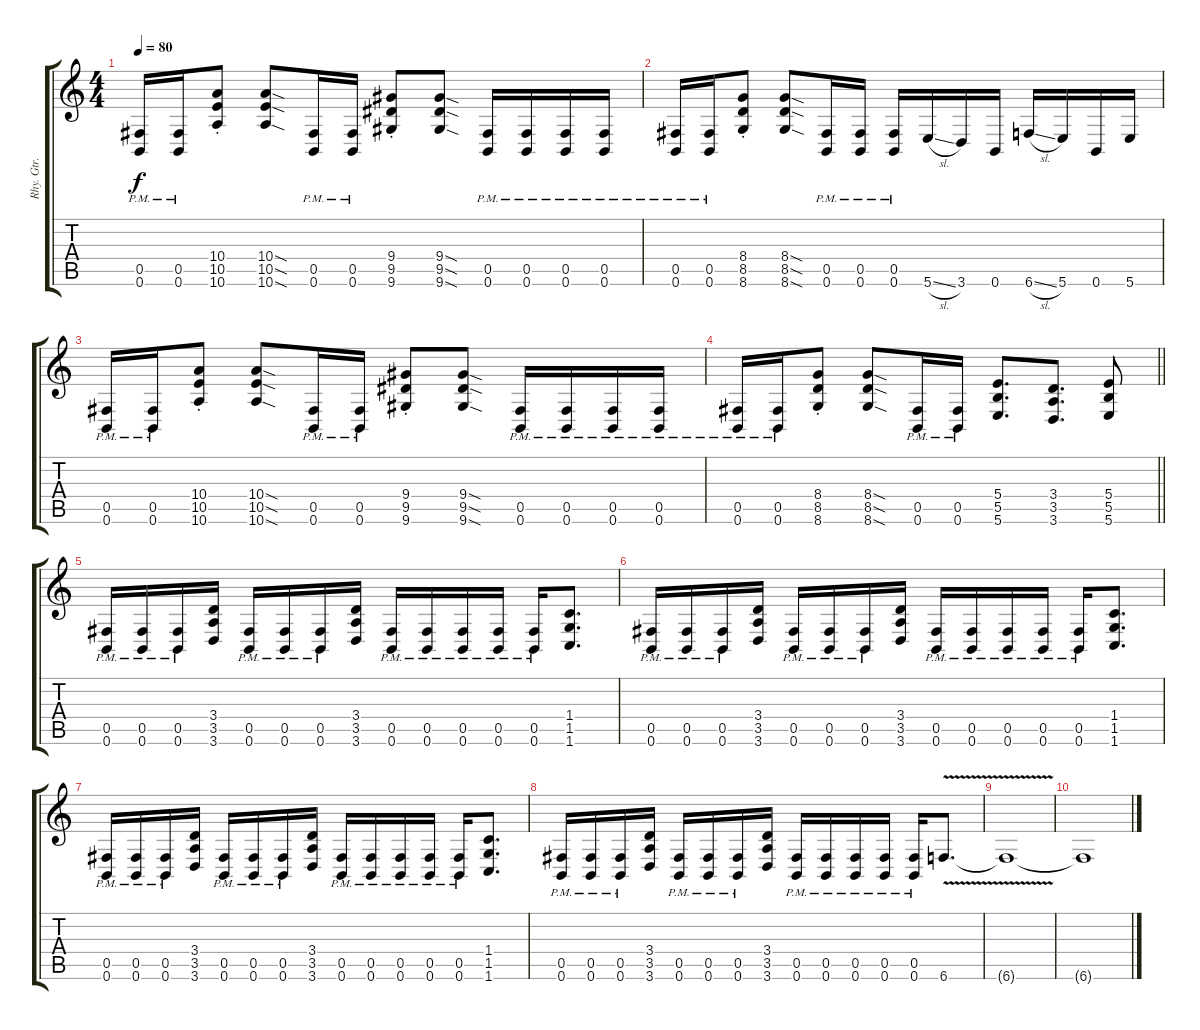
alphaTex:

\track ("Rhy. Gtr. 2" "Rhy. Gtr. ") {instrument distortionguitar}
\staff {score tabs}
\tuning (Db4 Ab3 E3 B2 Gb2 B1) {hide}
\ts (4 4)
\tempo 80
\clef g2
\ks c
(0.5{pm} 0.6{pm}).16{dy f} (0.5{pm} 0.6{pm}).16 (10.4{st} 10.5{st} 10.6{st}).8 (10.4{sod} 10.5{sod} 10.6{sod}).8 (0.5{pm} 0.6{pm}).16 (0.5{pm} 0.6{pm}).16 (9.4{st} 9.5{st} 9.6{st}).8 (9.4{sod} 9.5{sod} 9.6{sod}).8 (0.5{pm} 0.6{pm}).16 (0.5{pm} 0.6{pm}).16 (0.5{pm} 0.6{pm}).16 (0.5{pm} 0.6{pm}).16 |
(0.5{pm} 0.6{pm}).16 (0.5{pm} 0.6{pm}).16 (8.4{st} 8.5{st} 8.6{st}).8 (8.4{sod} 8.5{sod} 8.6{sod}).8 (0.5{pm} 0.6{pm}).16 (0.5{pm} 0.6{pm}).16 (0.5{pm} 0.6{pm}).16 5.6{sl}.16 3.6.16 0.6.16 6.6{sl}.16 5.6.16 0.6.16 5.6.16 |
(0.5{pm} 0.6{pm}).16 (0.5{pm} 0.6{pm}).16 (10.4{st} 10.5{st} 10.6{st}).8 (10.4{sod} 10.5{sod} 10.6{sod}).8 (0.5{pm} 0.6{pm}).16 (0.5{pm} 0.6{pm}).16 (9.4{st} 9.5{st} 9.6{st}).8 (9.4{sod} 9.5{sod} 9.6{sod}).8 (0.5{pm} 0.6{pm}).16 (0.5{pm} 0.6{pm}).16 (0.5{pm} 0.6{pm}).16 (0.5{pm} 0.6{pm}).16 |
\barLineRight lightlight
(0.5{pm} 0.6{pm}).16 (0.5{pm} 0.6{pm}).16 (8.4{st} 8.5{st} 8.6{st}).8 (8.4{sod} 8.5{sod} 8.6{sod}).8 (0.5{pm} 0.6{pm}).16 (0.5{pm} 0.6{pm}).16 (5.4 5.5 5.6).8{d} (3.4 3.5 3.6).8{d} (5.4 5.5 5.6).8 |
\section ("" "")
(0.5{pm} 0.6{pm}).16 (0.5{pm} 0.6{pm}).16 (0.5{pm} 0.6{pm}).16 (3.4 3.5 3.6).16 (0.5{pm} 0.6{pm}).16 (0.5{pm} 0.6{pm}).16 (0.5{pm} 0.6{pm}).16 (3.4 3.5 3.6).16 (0.5{pm} 0.6{pm}).16 (0.5{pm} 0.6{pm}).16 (0.5{pm} 0.6{pm}).16 (0.5{pm} 0.6{pm}).16 (0.5{pm} 0.6{pm}).16 (1.4 1.5 1.6).8{d} |
(0.5{pm} 0.6{pm}).16 (0.5{pm} 0.6{pm}).16 (0.5{pm} 0.6{pm}).16 (3.4 3.5 3.6).16 (0.5{pm} 0.6{pm}).16 (0.5{pm} 0.6{pm}).16 (0.5{pm} 0.6{pm}).16 (3.4 3.5 3.6).16 (0.5{pm} 0.6{pm}).16 (0.5{pm} 0.6{pm}).16 (0.5{pm} 0.6{pm}).16 (0.5{pm} 0.6{pm}).16 (0.5{pm} 0.6{pm}).16 (1.4 1.5 1.6).8{d} |
(0.5{pm} 0.6{pm}).16 (0.5{pm} 0.6{pm}).16 (0.5{pm} 0.6{pm}).16 (3.4 3.5 3.6).16 (0.5{pm} 0.6{pm}).16 (0.5{pm} 0.6{pm}).16 (0.5{pm} 0.6{pm}).16 (3.4 3.5 3.6).16 (0.5{pm} 0.6{pm}).16 (0.5{pm} 0.6{pm}).16 (0.5{pm} 0.6{pm}).16 (0.5{pm} 0.6{pm}).16 (0.5{pm} 0.6{pm}).16 (1.4 1.5 1.6).8{d} |
(0.5{pm} 0.6{pm}).16 (0.5{pm} 0.6{pm}).16 (0.5{pm} 0.6{pm}).16 (3.4 3.5 3.6).16 (0.5{pm} 0.6{pm}).16 (0.5{pm} 0.6{pm}).16 (0.5{pm} 0.6{pm}).16 (3.4 3.5 3.6).16 (0.5{pm} 0.6{pm}).16 (0.5{pm} 0.6{pm}).16 (0.5{pm} 0.6{pm}).16 (0.5{pm} 0.6{pm}).16 (0.5{pm} 0.6{pm}).16 6.6{v}.8{d} |
6.6{t}.1 |
6.6{t}.1
